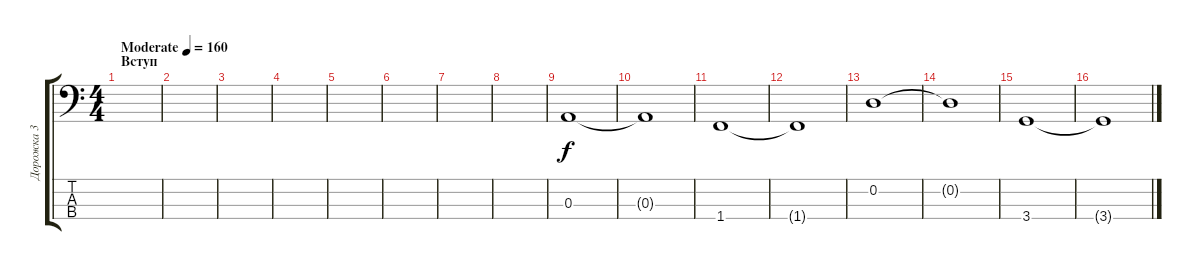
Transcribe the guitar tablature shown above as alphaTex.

\track ("Дорожка 3" "Дорожка 3") {instrument electricbassfinger}
\staff {score tabs}
\tuning (G2 D2 A1 E1) {hide}
\ts (4 4)
\section ("" "Вступ")
\tempo (160 "Moderate")
\clef f4
\ks c
|
|
|
|
|
|
|
|
0.3.1 |
0.3{t}.1 |
1.4.1 |
1.4{t}.1 |
0.2.1 |
0.2{t}.1 |
3.4.1 |
3.4{t}.1
